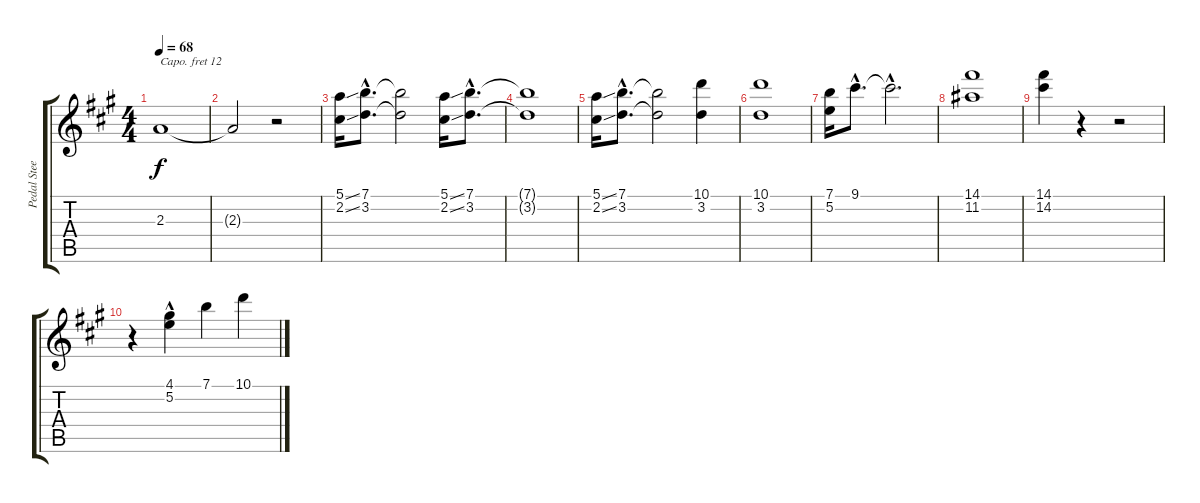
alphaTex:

\track ("Pedal Steel Gtr." "Pedal Stee") {instrument viola}
\staff {score tabs}
\capo 12
\tuning (E4 B3 G3 D3 A2 E2) {hide}
\ts (4 4)
\tempo 68
\clef g2
\ks a
2.3.1{dy f} |
2.3{t}.2 r.2 |
(5.1{ss} 2.2{ss}).16 (7.1{hac} 3.2{hac}).8{d} (7.1{t} 3.2{t}).2 (5.1{ss} 2.2{ss}).16 (7.1{hac} 3.2{hac}).8{d} |
(7.1{t} 3.2{t}).1 |
(5.1{ss} 2.2{ss}).16 (7.1{hac} 3.2{hac}).8{d} (7.1{t} 3.2{t}).2 (10.1 3.2).4 |
(10.1 3.2).1 |
(7.1 5.2).16 9.1{hac}.8{d} 9.1{hac t}.2{d} |
(14.1 11.2).1 |
(14.1 14.2).4 r.4 r.2 |
r.4 (4.1{hac} 5.2{hac}).4 7.1.4 10.1.4
